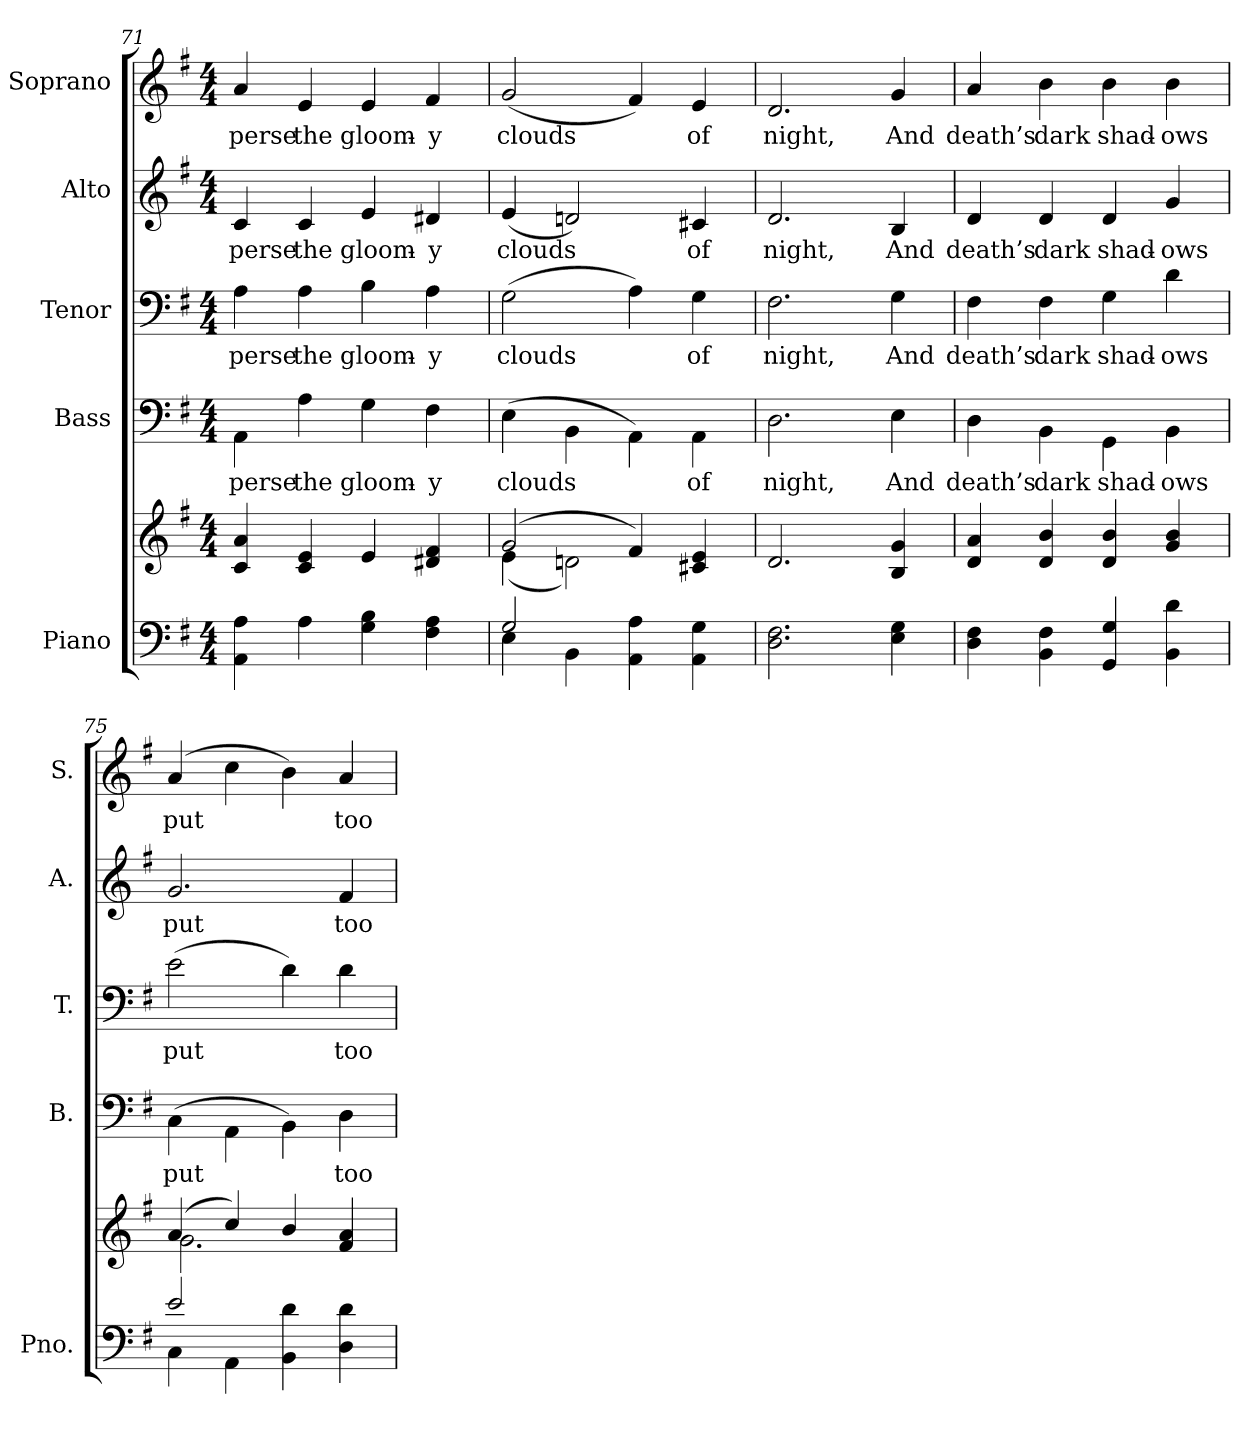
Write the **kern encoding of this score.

**kern	**kern	**kern	**text	**kern	**text	**kern	**text	**kern	**text
*part5	*part5	*part4	*part4	*part3	*part3	*part2	*part2	*part1	*part1
*staff6	*staff5	*staff4	*staff4	*staff3	*staff3	*staff2	*staff2	*staff1	*staff1
*I"Piano	*	*I"Bass	*	*I"Tenor	*	*I"Alto	*	*I"Soprano	*
*I'Pno.	*	*I'B.	*	*I'T.	*	*I'A.	*	*I'S.	*
!!LO:PB:g=z
*clefF4	*clefG2	*clefF4	*	*clefF4	*	*clefG2	*	*clefG2	*
*k[f#]	*k[f#]	*k[f#]	*	*k[f#]	*	*k[f#]	*	*k[f#]	*
*G:	*G:	*G:	*	*G:	*	*G:	*	*G:	*
*M4/4	*M4/4	*M4/4	*	*M4/4	*	*M4/4	*	*M4/4	*
=71	=71	=71	=71	=71	=71	=71	=71	=71	=71
!	!	!	!LO:LY:b:color=#000000	!	!	!	!	!	!
!	!	!	!	!	!LO:LY:b:color=#000000	!	!	!	!
!	!	!	!	!	!	!	!LO:LY:b:color=#000000	!	!
!	!	!	!	!	!	!	!	!	!LO:LY:b:color=#000000
4AAi\ 4Ai	4ci/ 4ai	4AAi\	-perse	4Ai\	-perse	4ci/	-perse	4ai/	-perse
!	!	!	!LO:LY:b:color=#000000	!	!	!	!	!	!
!	!	!	!	!	!LO:LY:b:color=#000000	!	!	!	!
!	!	!	!	!	!	!	!LO:LY:b:color=#000000	!	!
!	!	!	!	!	!	!	!	!	!LO:LY:b:color=#000000
4Ai\	4ci/ 4ei	4Ai\	the	4Ai\	the	4ci/	the	4ei/	the
!	!	!	!LO:LY:b:color=#000000	!	!	!	!	!	!
!	!	!	!	!	!LO:LY:b:color=#000000	!	!	!	!
!	!	!	!	!	!	!	!LO:LY:b:color=#000000	!	!
!	!	!	!	!	!	!	!	!	!LO:LY:b:color=#000000
4Gi\ 4Bi	4ei/	4Gi\	gloom-	4Bi\	gloom-	4ei/	gloom-	4ei/	gloom-
!	!	!	!LO:LY:b:color=#000000	!	!	!	!	!	!
!	!	!	!	!	!LO:LY:b:color=#000000	!	!	!	!
!	!	!	!	!	!	!	!LO:LY:b:color=#000000	!	!
!	!	!	!	!	!	!	!	!	!LO:LY:b:color=#000000
4F#i\ 4Ai	4d#Xi/ 4f#i	4F#i\	-y	4Ai\	-y	4d#Xi/	-y	4f#i/	-y
=72	=72	=72	=72	=72	=72	=72	=72	=72	=72
*^	*^	*	*	*	*	*	*	*	*
!	!	!	!	!	!LO:LY:b:color=#000000	!	!	!	!	!	!
!	!	!	!	!	!	!	!LO:LY:b:color=#000000	!	!	!	!
!	!	!	!	!	!	!	!	!	!LO:LY:b:color=#000000	!	!
!	!	!	!	!	!	!	!	!	!	!	!LO:LY:b:color=#000000
2Gi/	4Ei\	(2gi/	(4ei\	(4Ei\	clouds	(2Gi\	clouds	(4ei/	clouds	(2gi/	clouds
.	4BBi\	.	2dni\)	4BBi\	.	.	.	2dni/)	.	.	.
4AAi\ 4Ai	2ryy	4f#i/)	.	4AAi\)	.	4Ai\)	.	.	.	4f#i/)	.
!	!	!	!	!	!LO:LY:b:color=#000000	!	!	!	!	!	!
!	!	!	!	!	!	!	!LO:LY:b:color=#000000	!	!	!	!
!	!	!	!	!	!	!	!	!	!LO:LY:b:color=#000000	!	!
!	!	!	!	!	!	!	!	!	!	!	!LO:LY:b:color=#000000
4AAi\ 4Gi	.	4c#Xi/ 4ei	4ryy	4AAi\	of	4Gi\	of	4c#Xi/	of	4ei/	of
*v	*v	*	*	*	*	*	*	*	*	*	*
*	*v	*v	*	*	*	*	*	*	*	*
=73	=73	=73	=73	=73	=73	=73	=73	=73	=73
*	*^	*	*	*	*	*	*	*	*
!	!	!	!	!LO:LY:b:color=#000000	!	!	!	!	!	!
*	*v	*v	*	*	*	*	*	*	*	*
*	*^	*	*	*	*	*	*	*	*
!	!	!	!	!	!	!LO:LY:b:color=#000000	!	!	!	!
*	*v	*v	*	*	*	*	*	*	*	*
*	*^	*	*	*	*	*	*	*	*
!	!	!	!	!	!	!	!	!LO:LY:b:color=#000000	!	!
*	*v	*v	*	*	*	*	*	*	*	*
*	*^	*	*	*	*	*	*	*	*
!	!	!	!	!	!	!	!	!	!	!LO:LY:b:color=#000000
*	*v	*v	*	*	*	*	*	*	*	*
2.Di\ 2.F#i	2.di/	2.Di\	night,	2.F#i\	night,	2.di/	night,	2.di/	night,
!	!	!	!LO:LY:b:color=#000000	!	!	!	!	!	!
!	!	!	!	!	!LO:LY:b:color=#000000	!	!	!	!
!	!	!	!	!	!	!	!LO:LY:b:color=#000000	!	!
!	!	!	!	!	!	!	!	!	!LO:LY:b:color=#000000
4Ei\ 4Gi	4Bi/ 4gi	4Ei\	And	4Gi\	And	4Bi/	And	4gi/	And
!!LO:PB:g=z
=74	=74	=74	=74	=74	=74	=74	=74	=74	=74
!	!	!	!LO:LY:b:color=#000000	!	!	!	!	!	!
!	!	!	!	!	!LO:LY:b:color=#000000	!	!	!	!
!	!	!	!	!	!	!	!LO:LY:b:color=#000000	!	!
!	!	!	!	!	!	!	!	!	!LO:LY:b:color=#000000
4Di\ 4F#i	4di/ 4ai	4Di\	death’s	4F#i\	death’s	4di/	death’s	4ai/	death’s
!	!	!	!LO:LY:b:color=#000000	!	!	!	!	!	!
!	!	!	!	!	!LO:LY:b:color=#000000	!	!	!	!
!	!	!	!	!	!	!	!LO:LY:b:color=#000000	!	!
!	!	!	!	!	!	!	!	!	!LO:LY:b:color=#000000
4BBi\ 4F#i	4di/ 4bi	4BBi\	dark	4F#i\	dark	4di/	dark	4bi\	dark
!	!	!	!LO:LY:b:color=#000000	!	!	!	!	!	!
!	!	!	!	!	!LO:LY:b:color=#000000	!	!	!	!
!	!	!	!	!	!	!	!LO:LY:b:color=#000000	!	!
!	!	!	!	!	!	!	!	!	!LO:LY:b:color=#000000
4GGi/ 4Gi	4di/ 4bi	4GGi\	shad-	4Gi\	shad-	4di/	shad-	4bi\	shad-
!	!	!	!LO:LY:b:color=#000000	!	!	!	!	!	!
!	!	!	!	!	!LO:LY:b:color=#000000	!	!	!	!
!	!	!	!	!	!	!	!LO:LY:b:color=#000000	!	!
!	!	!	!	!	!	!	!	!	!LO:LY:b:color=#000000
4BBi\ 4di	4gi/ 4bi	4BBi\	-ows	4di\	-ows	4gi/	-ows	4bi\	-ows
=75	=75	=75	=75	=75	=75	=75	=75	=75	=75
*^	*^	*	*	*	*	*	*	*	*
!	!	!	!	!	!LO:LY:b:color=#000000	!	!	!	!	!	!
!	!	!	!	!	!	!	!LO:LY:b:color=#000000	!	!	!	!
!	!	!	!	!	!	!	!	!	!LO:LY:b:color=#000000	!	!
!	!	!	!	!	!	!	!	!	!	!	!LO:LY:b:color=#000000
2ei/	4Ci\	(4ai/	2.gi\	(4Ci\	put	(2ei\	put	2.gi/	put	(4ai/	put
.	4AAi\	4cci/)	.	4AAi\	.	.	.	.	.	4cci\	.
4BBi\ 4di	2ryy	4bi/	.	4BBi\)	.	4di\)	.	.	.	4bi\)	.
!	!	!	!	!	!LO:LY:b:color=#000000	!	!	!	!	!	!
!	!	!	!	!	!	!	!LO:LY:b:color=#000000	!	!	!	!
!	!	!	!	!	!	!	!	!	!LO:LY:b:color=#000000	!	!
!	!	!	!	!	!	!	!	!	!	!	!LO:LY:b:color=#000000
4Di\ 4di	.	4f#i/ 4ai	4ryy	4Di\	too	4di\	too	4f#i/	too	4ai/	too
*v	*v	*	*	*	*	*	*	*	*	*	*
*	*v	*v	*	*	*	*	*	*	*	*
=	=	=	=	=	=	=	=	=	=
*-	*-	*-	*-	*-	*-	*-	*-	*-	*-
